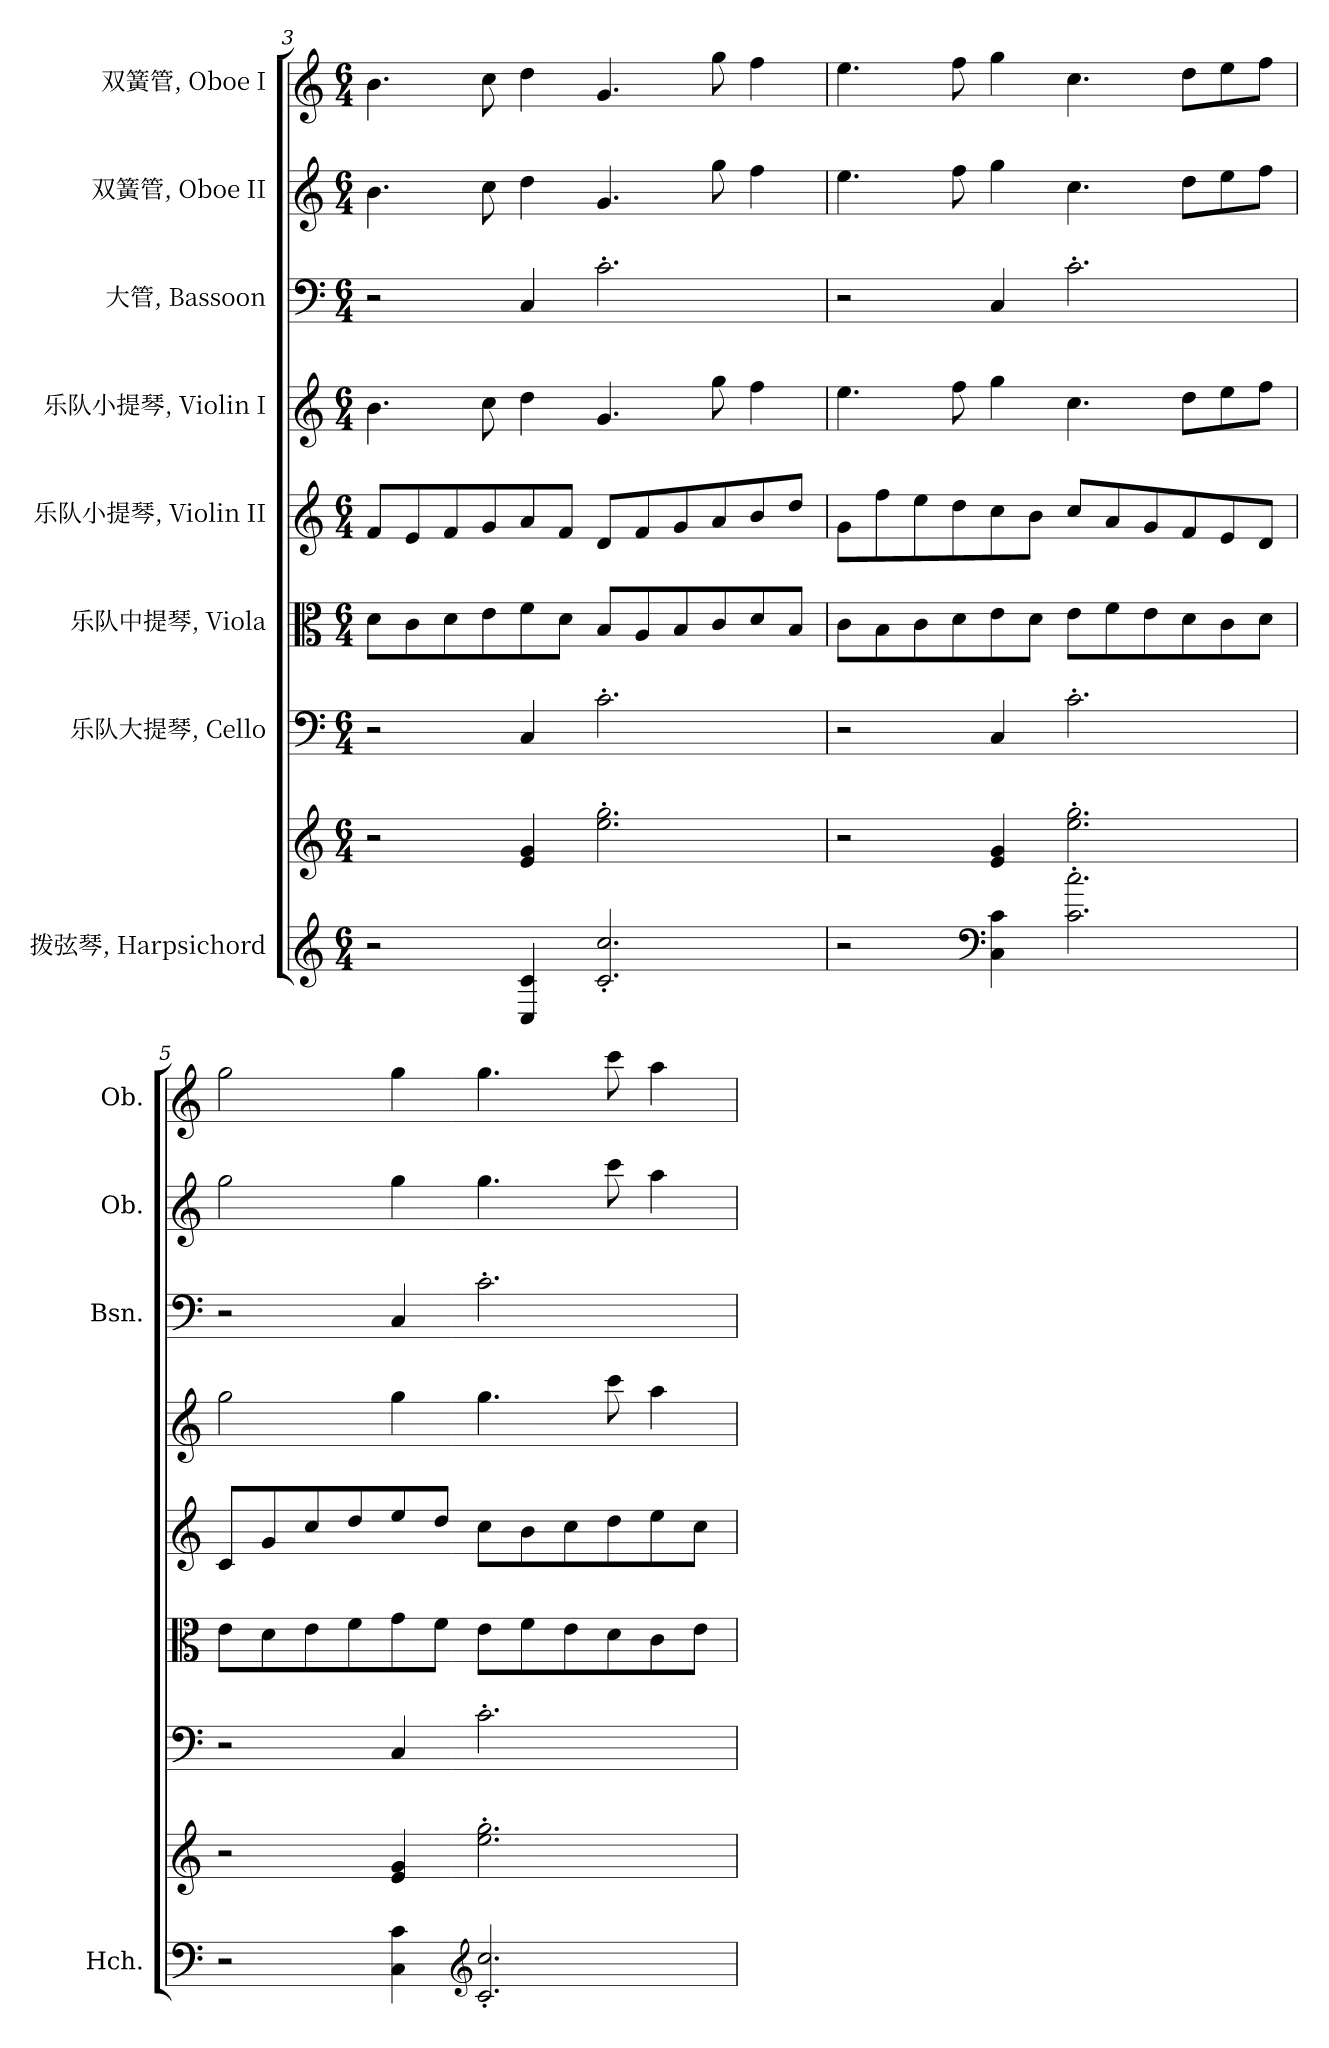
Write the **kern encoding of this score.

**kern	**kern	**kern	**kern	**kern	**kern	**kern	**kern	**kern
*part8	*part8	*part7	*part6	*part5	*part4	*part3	*part2	*part1
*staff9	*staff8	*staff7	*staff6	*staff5	*staff4	*staff3	*staff2	*staff1
*I"拨弦琴, Harpsichord	*	*I"乐队大提琴, Cello	*I"乐队中提琴, Viola	*I"乐队小提琴, Violin II	*I"乐队小提琴, Violin I	*I"大管, Bassoon	*I"双簧管, Oboe II	*I"双簧管, Oboe I
*I'Hch.	*	*	*	*	*	*I'Bsn.	*I'Ob.	*I'Ob.
!!LO:PB:g=z
*clefG2	*clefG2	*clefF4	*clefC3	*clefG2	*clefG2	*clefF4	*clefG2	*clefG2
*k[]	*k[]	*k[]	*k[]	*k[]	*k[]	*k[]	*k[]	*k[]
*M6/4	*M6/4	*M6/4	*M6/4	*M6/4	*M6/4	*M6/4	*M6/4	*M6/4
=3	=3	=3	=3	=3	=3	=3	=3	=3
2r	2r	2r	8d\L	8f/L	4.b\	2r	4.b\	4.b\
.	.	.	8c\	8e/	.	.	.	.
.	.	.	8d\	8f/	.	.	.	.
.	.	.	8e\	8g/	8cc\	.	8cc\	8cc\
4C/ 4c/	4e/ 4g/	4C/	8f\	8a/	4dd\	4C/	4dd\	4dd\
.	.	.	8d\J	8f/J	.	.	.	.
2.c/' 2.cc/'	2.ee\' 2.gg\'	2.c'\	8B/L	8d/L	4.g/	2.c'\	4.g/	4.g/
.	.	.	8A/	8f/	.	.	.	.
.	.	.	8B/	8g/	.	.	.	.
.	.	.	8c/	8a/	8gg\	.	8gg\	8gg\
.	.	.	8d/	8b/	4ff\	.	4ff\	4ff\
.	.	.	8B/J	8dd/J	.	.	.	.
=4	=4	=4	=4	=4	=4	=4	=4	=4
2r	2r	2r	8c\L	8g\L	4.ee\	2r	4.ee\	4.ee\
.	.	.	8B\	8ff\	.	.	.	.
.	.	.	8c\	8ee\	.	.	.	.
.	.	.	8d\	8dd\	8ff\	.	8ff\	8ff\
*clefF4	*	*	*	*	*	*	*	*
4C\ 4c\	4e/ 4g/	4C/	8e\	8cc\	4gg\	4C/	4gg\	4gg\
.	.	.	8d\J	8b\J	.	.	.	.
2.c\' 2.cc\'	2.ee\' 2.gg\'	2.c'\	8e\L	8cc/L	4.cc\	2.c'\	4.cc\	4.cc\
.	.	.	8f\	8a/	.	.	.	.
.	.	.	8e\	8g/	.	.	.	.
.	.	.	8d\	8f/	8dd\L	.	8dd\L	8dd\L
.	.	.	8c\	8e/	8ee\	.	8ee\	8ee\
.	.	.	8d\J	8d/J	8ff\J	.	8ff\J	8ff\J
=5	=5	=5	=5	=5	=5	=5	=5	=5
2r	2r	2r	8e\L	8c/L	2gg\	2r	2gg\	2gg\
.	.	.	8d\	8g/	.	.	.	.
.	.	.	8e\	8cc/	.	.	.	.
.	.	.	8f\	8dd/	.	.	.	.
4C\ 4c\	4e/ 4g/	4C/	8g\	8ee/	4gg\	4C/	4gg\	4gg\
.	.	.	8f\J	8dd/J	.	.	.	.
*clefG2	*	*	*	*	*	*	*	*
2.c/' 2.cc/'	2.ee\' 2.gg\'	2.c'\	8e\L	8cc\L	4.gg\	2.c'\	4.gg\	4.gg\
.	.	.	8f\	8b\	.	.	.	.
.	.	.	8e\	8cc\	.	.	.	.
.	.	.	8d\	8dd\	8ccc\	.	8ccc\	8ccc\
.	.	.	8c\	8ee\	4aa\	.	4aa\	4aa\
.	.	.	8e\J	8cc\J	.	.	.	.
=	=	=	=	=	=	=	=	=
*-	*-	*-	*-	*-	*-	*-	*-	*-
